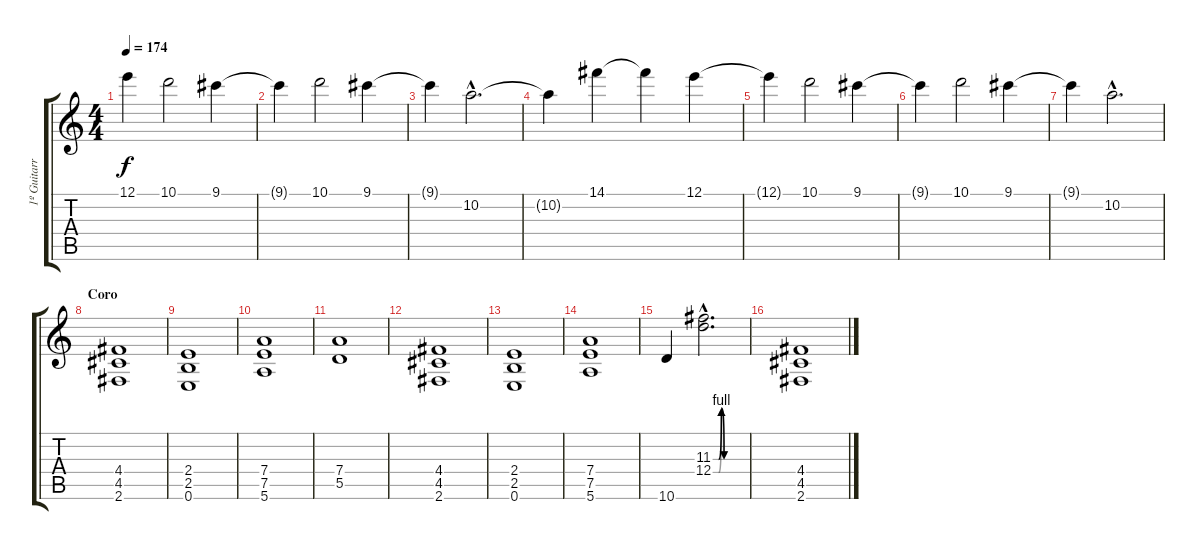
\track ("1º Guitarra (Manolo Hidalgo)" "1º Guitarr") {instrument distortionguitar}
\staff {score tabs}
\tuning (E4 B3 G3 D3 A2 E2) {hide}
\ts (4 4)
\tempo 174
\clef g2
\ks c
12.1{t}.4{dy f} 10.1.2 9.1.4 |
9.1{t}.4 10.1.2 9.1.4 |
9.1{t}.4 10.2{hac}.2{d} |
10.2{t}.4 14.1.4 14.1{t}.4 12.1.4 |
12.1{t}.4 10.1.2 9.1.4 |
9.1{t}.4 10.1.2 9.1.4 |
9.1{t}.4 10.2{hac}.2{d} |
\section ("" "Coro")
(4.4 4.5 2.6).1{volume 12} |
(2.4 2.5 0.6).1 |
(7.4 7.5 5.6).1 |
(7.4 5.5).1 |
(4.4 4.5 2.6).1 |
(2.4 2.5 0.6).1 |
(7.4 7.5 5.6).1 |
10.6.4 (11.3{be (custom 0 0 10 0 15 4 20 0 45 0 60 0) hac} 12.4{be (custom 0 0 10 0 15 4 19 0 25 0 30 0 45 0 60 0) hac}).2{d} |
(4.4 4.5 2.6).1
